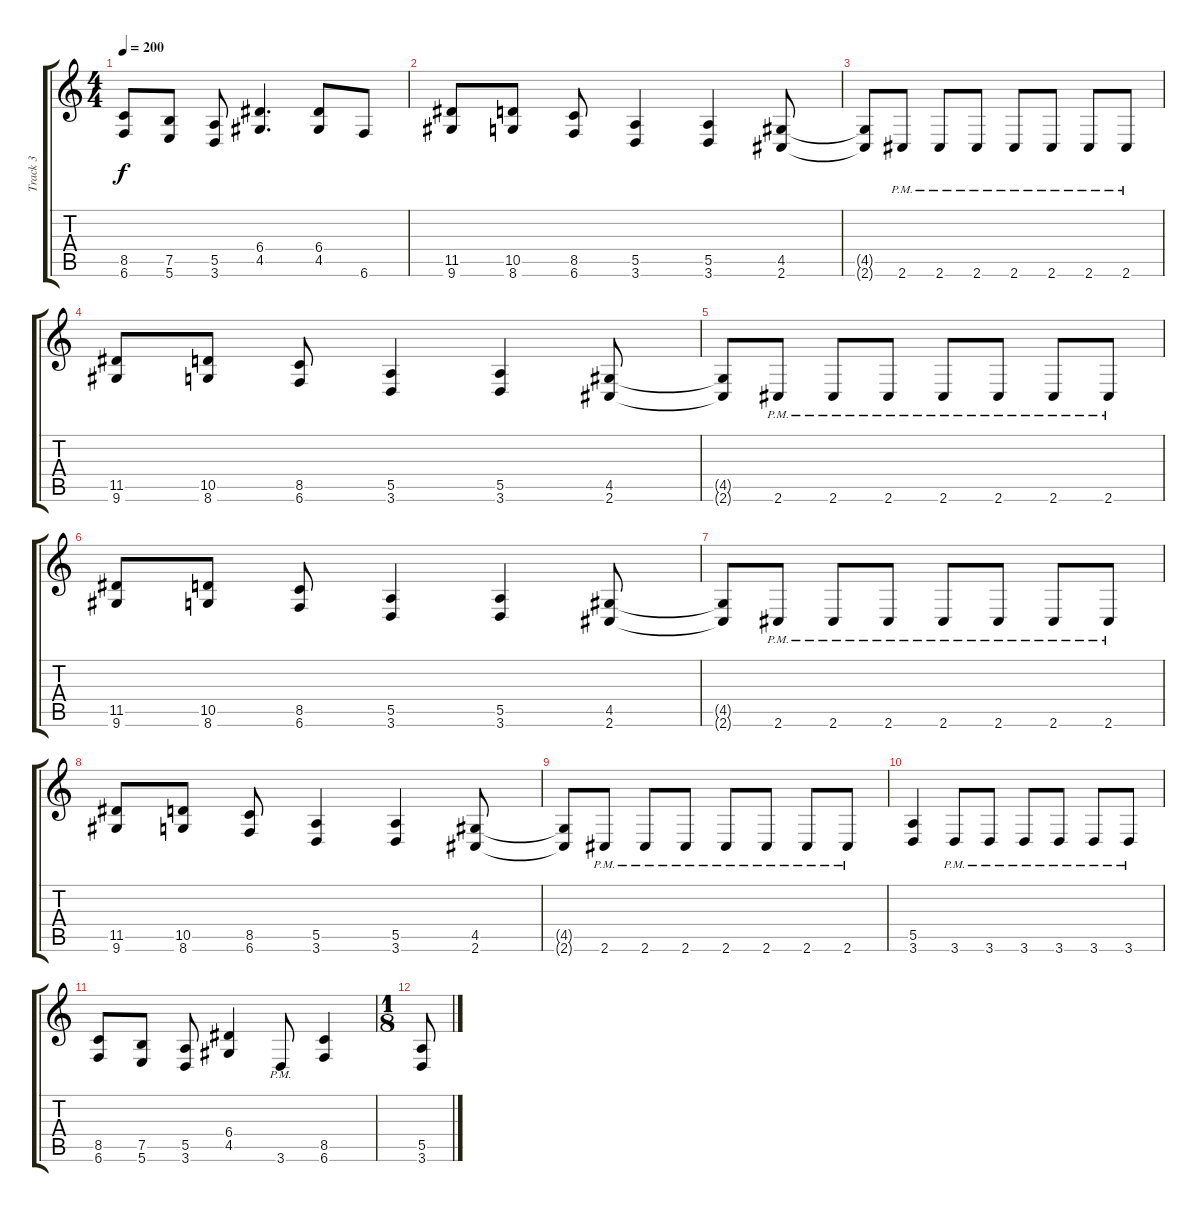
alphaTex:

\track ("Track 3" "Track 3") {instrument overdrivenguitar}
\staff {score tabs}
\tuning (B3 Gb3 D3 A2 E2 B1) {hide}
\ts (4 4)
\tempo 200
\clef g2
\ks c
(8.5 6.6).8{dy f} (7.5 5.6).8 (5.5 3.6).8 (6.4 4.5).4{d} (6.4 4.5).8 6.6.8 |
(11.5 9.6).8 (10.5 8.6).8 (8.5 6.6).8 (5.5 3.6).4 (5.5 3.6).4 (4.5 2.6).8 |
(4.5{t} 2.6{t}).8 2.6{pm}.8 2.6{pm}.8 2.6{pm}.8 2.6{pm}.8 2.6{pm}.8 2.6{pm}.8 2.6{pm}.8 |
(11.5 9.6).8 (10.5 8.6).8 (8.5 6.6).8 (5.5 3.6).4 (5.5 3.6).4 (4.5 2.6).8 |
(4.5{t} 2.6{t}).8 2.6{pm}.8 2.6{pm}.8 2.6{pm}.8 2.6{pm}.8 2.6{pm}.8 2.6{pm}.8 2.6{pm}.8 |
(11.5 9.6).8 (10.5 8.6).8 (8.5 6.6).8 (5.5 3.6).4 (5.5 3.6).4 (4.5 2.6).8 |
(4.5{t} 2.6{t}).8 2.6{pm}.8 2.6{pm}.8 2.6{pm}.8 2.6{pm}.8 2.6{pm}.8 2.6{pm}.8 2.6{pm}.8 |
(11.5 9.6).8 (10.5 8.6).8 (8.5 6.6).8 (5.5 3.6).4 (5.5 3.6).4 (4.5 2.6).8 |
(4.5{t} 2.6{t}).8 2.6{pm}.8 2.6{pm}.8 2.6{pm}.8 2.6{pm}.8 2.6{pm}.8 2.6{pm}.8 2.6{pm}.8 |
(5.5 3.6).4 3.6{pm}.8 3.6{pm}.8 3.6{pm}.8 3.6{pm}.8 3.6{pm}.8 3.6{pm}.8 |
(8.5 6.6).8 (7.5 5.6).8 (5.5 3.6).8 (6.4 4.5).4 3.6{pm}.8 (8.5 6.6).4 |
\ts (1 8)
(5.5 3.6).8
